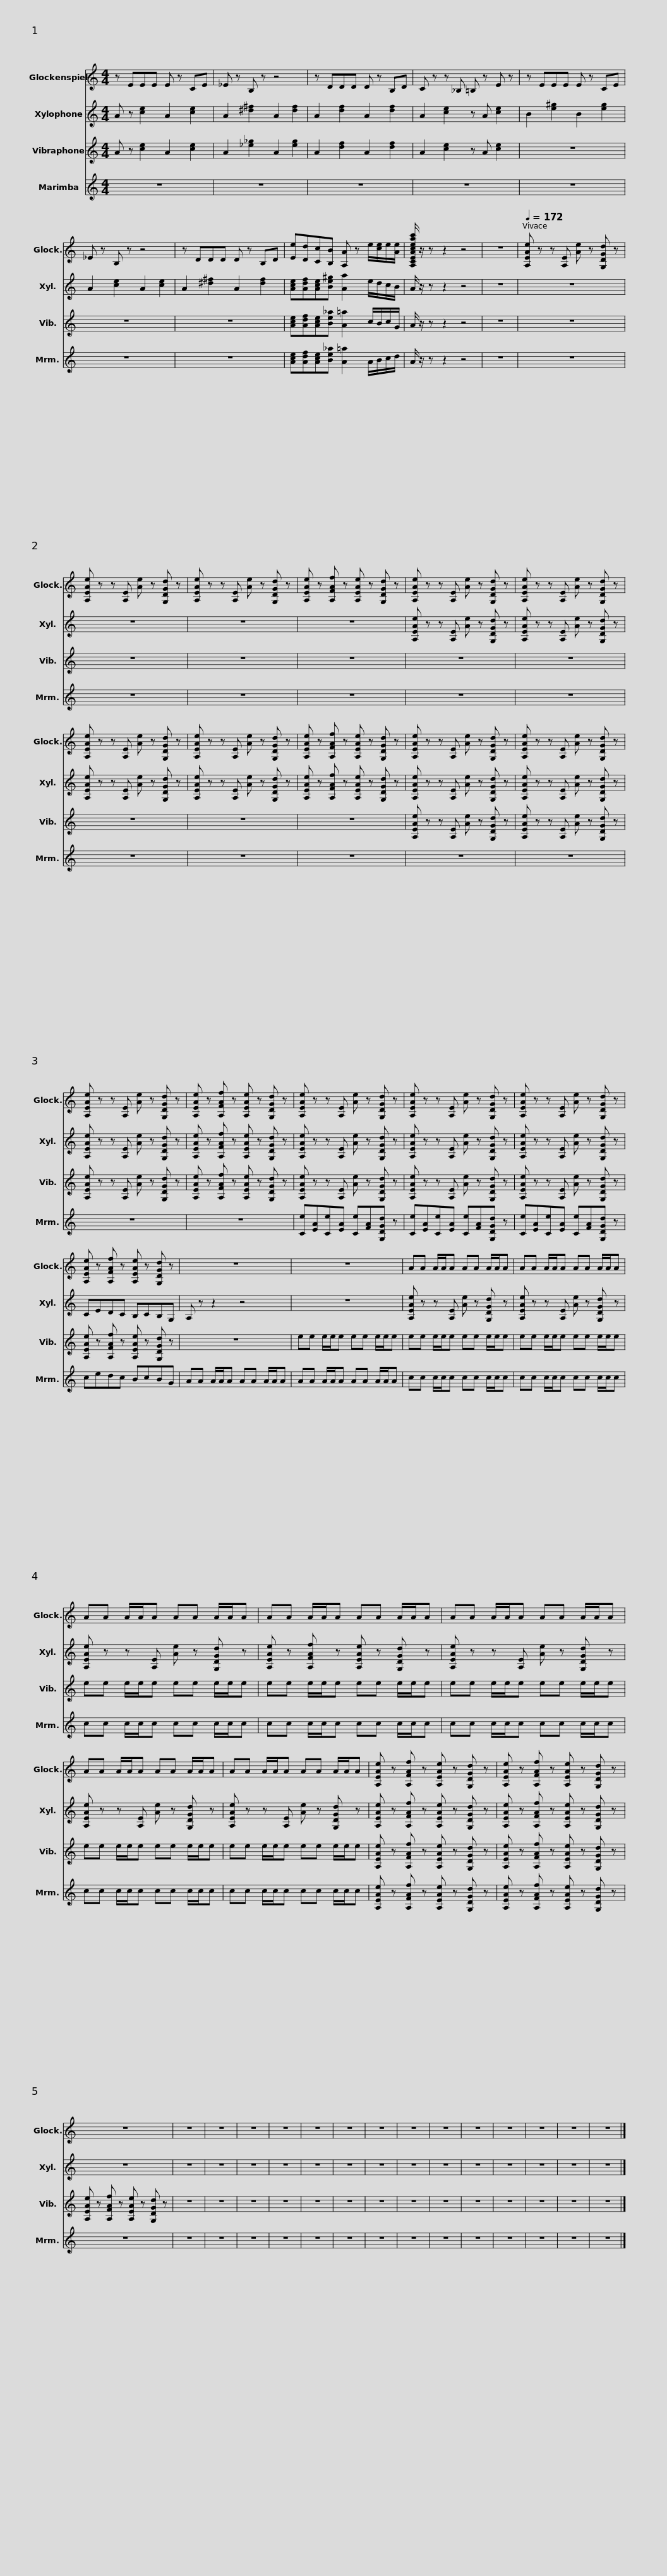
X:1
%%score 1 2 3 4
L:1/8
M:4/4
I:linebreak $
K:C
V:1 treble transpose=24
V:2 treble transpose=12
V:3 treble
V:4 treble
V:1
 z EEE E z CE | _E z B, z z4 | z DDD D z B,D | C z z _B, =B, z E z |$ z EEE E z CE | %5
 _E z B, z z4 | z DDD D z B,D | [Ee][Dd][Cc][B,B] [A,A] z e/[ce]/e/[Ae]/ | [A,CEAceac']/ z/ z z2 z4 | z8 |$ %10
[Q:1/4=172] [A,EAe] z z [A,E] [Ae] z [G,DGd] z | [A,EAe] z z [A,E] [Ae] z [G,DGd] z | [A,EAe] z z [A,E] [Ae] z [G,DGd] z | [A,EAe] z [A,FAf] z [A,EAe] z [G,DGd] z | [A,EAe] z z [A,E] [Ae] z [G,DGd] z |$ %15
 [A,EAe] z z [A,E] [Ae] z [G,DGd] z | [A,EAe] z z [A,E] [Ae] z [G,DGd] z | [A,EAe] z z [A,E] [Ae] z [G,DGd] z | [A,EAe] z [A,FAf] z [A,EAe] z [G,DGd] z | [A,EAe] z z [A,E] [Ae] z [G,DGd] z |$ %20
 [A,EAe] z z [A,E] [Ae] z [G,DGd] z | [A,EAe] z z [A,E] [Ae] z [G,DGd] z | [A,EAe] z [A,FAf] z [A,EAe] z [G,DGd] z | [A,EAe] z z [A,E] [Ae] z [G,DGd] z | [A,EAe] z z [A,E] [Ae] z [G,DGd] z |$ %25
 [A,EAe] z z [A,E] [Ae] z [G,DGd] z | [A,EAe] z [A,FAf] z [A,EAe] z [G,DGd] z | z8 | z8 |$ AA A/A/A AA A/A/A | %30
 AA A/A/A AA A/A/A | AA A/A/A AA A/A/A | AA A/A/A AA A/A/A |$ AA A/A/A AA A/A/A | AA A/A/A AA A/A/A | %35
 AA A/A/A AA A/A/A | [A,EAe] z [A,FAf] z [A,EAe] z [G,DGd] z |$ [A,EAe] z [A,FAf] z [A,EAe] z [G,DGd] z | z8 | z8 | %40
 z8 | z8 | z8 | z8 | z8 | %45
 z8 | z8 | z8 | z8 | z8 |$ %50
 z8 | z8 | z8 |] %53
V:2
 A z [ce]2 A2 [ce]2 | A2 [^d^f]2 A2 [df]2 | A2 [df]2 A2 [df]2 | A2 [ce]2 z A [ce]2 |$ B2 [e^g]2 B2 [eg]2 | %5
 A2 [ce]2 A2 [ce]2 | A2 [^d^f]2 A2 [df]2 | [Ace][Adf][Ace][Be^g] [Aa]2 e/d/c/B/ | A/ z/ z z2 z4 | z8 |$ %10
 z8 | z8 | z8 | z8 | [A,EAe] z z [A,E] [Ae] z [G,DGd] z |$ %15
 [A,EAe] z z [A,E] [Ae] z [G,DGd] z | [A,EAe] z z [A,E] [Ae] z [G,DGd] z | [A,EAe] z z [A,E] [Ae] z [G,DGd] z | [A,EAe] z [A,FAf] z [A,EAe] z [G,DGd] z | [A,EAe] z z [A,E] [Ae] z [G,DGd] z |$ %20
 [A,EAe] z z [A,E] [Ae] z [G,DGd] z | [A,EAe] z z [A,E] [Ae] z [G,DGd] z | [A,EAe] z [A,FAf] z [A,EAe] z [G,DGd] z | [A,EAe] z z [A,E] [Ae] z [G,DGd] z | [A,EAe] z z [A,E] [Ae] z [G,DGd] z |$ %25
 [A,EAe] z z [A,E] [Ae] z [G,DGd] z | CEDC B,CB,G, | A, z z2 z4 | z8 |$ [A,EAe] z z [A,E] [Ae] z [G,DGd] z | %30
 [A,EAe] z z [A,E] [Ae] z [G,DGd] z | [A,EAe] z z [A,E] [Ae] z [G,DGd] z | [A,EAe] z [A,FAf] z [A,EAe] z [G,DGd] z |$ [A,EAe] z z [A,E] [Ae] z [G,DGd] z | [A,EAe] z z [A,E] [Ae] z [G,DGd] z | %35
 [A,EAe] z z [A,E] [Ae] z [G,DGd] z | [A,EAe] z [A,FAf] z [A,EAe] z [G,DGd] z |$ [A,EAe] z [A,FAf] z [A,EAe] z [G,DGd] z | z8 | z8 | %40
 z8 | z8 | z8 | z8 | z8 | %45
 z8 | z8 | z8 | z8 | z8 |$ %50
 z8 | z8 | z8 |] %53
V:3
 A z [ce]2 A2 [ce]2 | A2 [_e_g]2 A2 [eg]2 | A2 [df]2 A2 [df]2 | A2 [ce]2 z A [ce]2 |$ z8 | %5
 z8 | z8 | [Ace][Adf][Ace][Be_a] [A=a]2 c/B/c/G/ | A/ z/ z z2 z4 | z8 |$ %10
 z8 | z8 | z8 | z8 | z8 |$ %15
 z8 | z8 | z8 | z8 | [A,EAe] z z [A,E] [Ae] z [G,DGd] z |$ %20
 [A,EAe] z z [A,E] [Ae] z [G,DGd] z | [A,EAe] z z [A,E] [Ae] z [G,DGd] z | [A,EAe] z [A,FAf] z [A,EAe] z [G,DGd] z | [A,EAe] z z [A,E] [Ae] z [G,DGd] z | [A,EAe] z z [A,E] [Ae] z [G,DGd] z |$ %25
 [A,EAe] z z [A,E] [Ae] z [G,DGd] z | [A,EAe] z [A,FAf] z [A,EAe] z [G,DGd] z | z8 | ee e/e/e ee e/e/e |$ ee e/e/e ee e/e/e | %30
 ee e/e/e ee e/e/e | ee e/e/e ee e/e/e | ee e/e/e ee e/e/e |$ ee e/e/e ee e/e/e | ee e/e/e ee e/e/e | %35
 ee e/e/e ee e/e/e | [A,EAe] z [A,FAf] z [A,EAe] z [G,DGd] z |$ [A,EAe] z [A,FAf] z [A,EAe] z [G,DGd] z | [A,EAe] z [A,FAf] z [A,EAe] z [G,DGd] z | z8 | %40
 z8 | z8 | z8 | z8 | z8 | %45
 z8 | z8 | z8 | z8 | z8 |$ %50
 z8 | z8 | z8 |] %53
V:4
 z8 | z8 | z8 | z8 |$ z8 | %5
 z8 | z8 | [Ace][Adf][Ace][Be_a] [A=a]2 A/B/c/d/ | A/ z/ z z2 z4 | z8 |$ %10
 z8 | z8 | z8 | z8 | z8 |$ %15
 z8 | z8 | z8 | z8 | z8 |$ %20
 z8 | z8 | z8 | [Ce][EA][Ce][EA] [Ce][FA][G,DGd] z | [Ce][EA][Ce][EA] [Ce][FA][G,DGd] z |$ %25
 [Ce][EA][Ce][EA] [Ce][FA][G,DGd] z | cedc BcBG | AA A/A/A AA A/A/A | AA A/A/A AA A/A/A |$ cc c/c/c cc c/c/c | %30
 cc c/c/c cc c/c/c | cc c/c/c cc c/c/c | cc c/c/c cc c/c/c |$ cc c/c/c cc c/c/c | cc c/c/c cc c/c/c | %35
 cc c/c/c cc c/c/c | [A,EAe] z [A,FAf] z [A,EAe] z [G,DGd] z |$ [A,EAe] z [A,FAf] z [A,EAe] z [G,DGd] z | z8 | z8 | %40
 z8 | z8 | z8 | z8 | z8 | %45
 z8 | z8 | z8 | z8 | z8 |$ %50
 z8 | z8 | z8 |] %53
